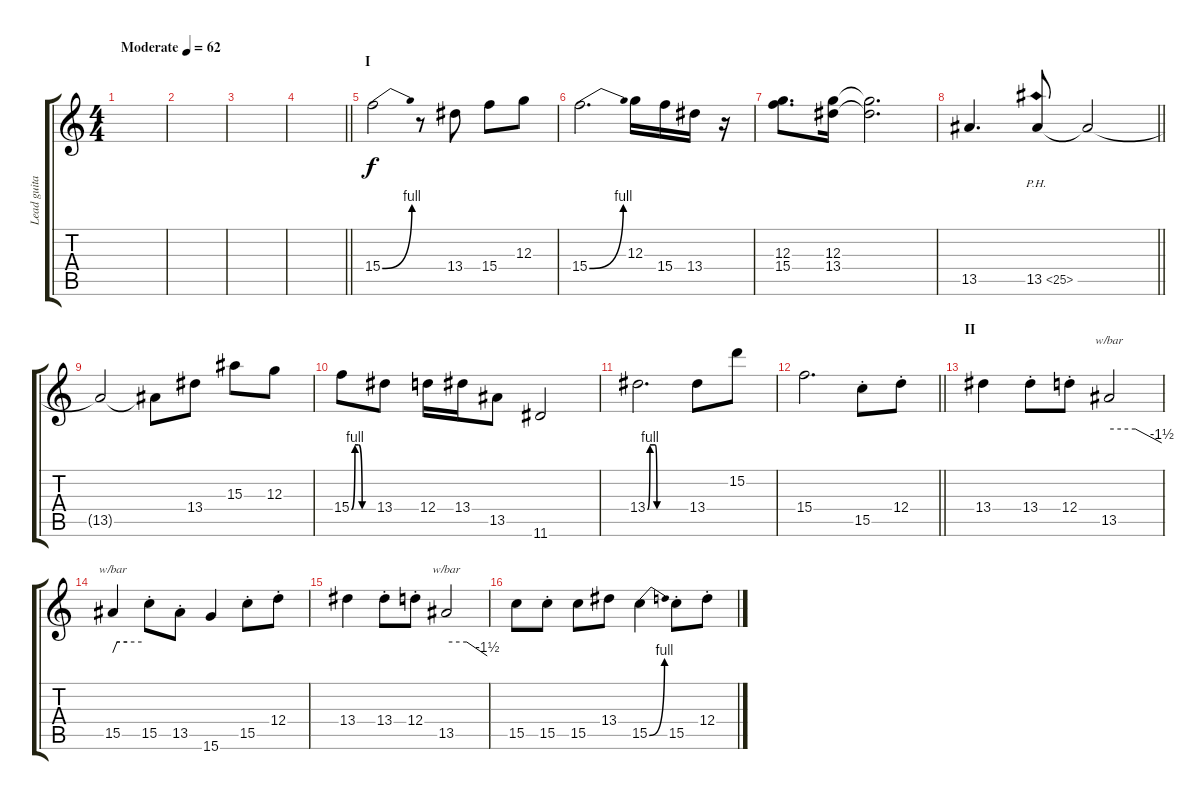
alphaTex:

\track ("Lead guitar" "Lead guita") {instrument distortionguitar}
\staff {score tabs}
\tuning (E4 B3 G3 D3 A2 E2) {hide}
\ts (4 4)
\tempo (62 "Moderate")
\clef g2
\ks c
|
|
|
\barLineRight lightlight
|
\section ("" "I")
15.4{be (bend 0 0 60 4)}.2 r.8 13.4.8 15.4.8 12.3.8 |
15.4{be (bend 0 0 60 4)}.2{d} 12.3.16 15.4.16 13.4.16 r.16 |
(12.3 15.4).8{d} (12.3 13.4).16 (12.3{t} 13.4{t}).2{d} |
\barLineRight lightlight
13.5.4{d} 13.5{ph 12}.8 13.5{t}.2 |
13.5{t}.2 13.5{t}.8 13.4.8 15.3.8 12.3.8 |
15.4{be (custom 0 0 10 4 20 4 30 0 60 0)}.8 13.4.8 12.4.16 13.4.16 13.5.8 11.6.2 |
13.4{be (custom 0 0 4 4 12 4 15 0 33 0 60 0)}.2{d} 13.4.8 15.2.8 |
\barLineRight lightlight
15.4.2{d} 15.5{st}.8 12.4{st}.8 |
\section ("" "II")
13.4.4 13.4{st}.8 12.4{st}.8 13.5.2{tbe (custom default 0 0 30 0 60 -6)} |
15.5.4{tbe (custom default 0 -4 9 0 15 0 30 0 60 0)} 15.5{st}.8 13.5{st}.8 15.6.4 15.5{st}.8 12.4{st}.8 |
13.4.4 13.4{st}.8 12.4{st}.8 13.5.2{tbe (custom default 0 0 30 0 60 -6)} |
15.5.8 15.5{st}.8 15.5.8 13.4.8 15.5{be (bend 0 0 60 4)}.4 15.5{st}.8 12.4{st}.8
